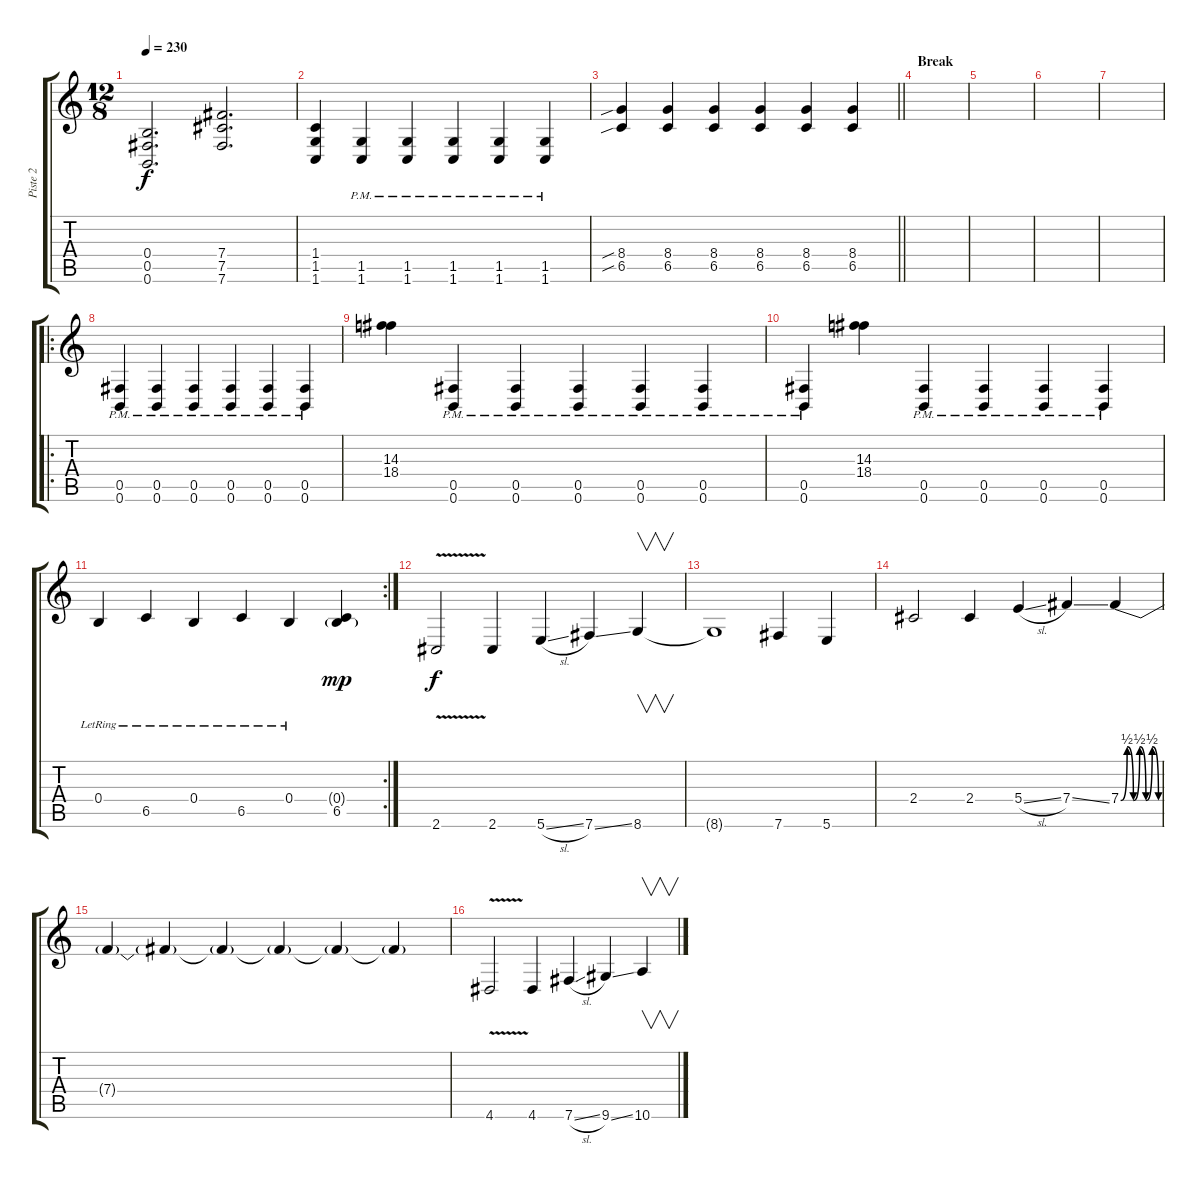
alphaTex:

\track ("Piste 2" "Piste 2") {instrument distortionguitar}
\staff {score tabs}
\tuning (Db4 Ab3 E3 B2 Gb2 B1) {hide}
\ts (12 8)
\tempo 230
\clef g2
\ks c
(0.4 0.5 0.6).2{d dy f} (7.4 7.5 7.6).2{d} |
(1.4 1.5 1.6).4 (1.5{pm} 1.6{pm}).4 (1.5{pm} 1.6{pm}).4 (1.5{pm} 1.6{pm}).4 (1.5{pm} 1.6{pm}).4 (1.5{pm} 1.6{pm}).4 |
\barLineRight lightlight
(8.4{sib} 6.5{sib}).4 (8.4 6.5).4 (8.4 6.5).4 (8.4 6.5).4 (8.4 6.5).4 (8.4 6.5).4 |
\section ("" "Break")
|
|
|
|
\ro
(0.5{pm} 0.6{pm}).4 (0.5{pm} 0.6{pm}).4 (0.5{pm} 0.6{pm}).4 (0.5{pm} 0.6{pm}).4 (0.5{pm} 0.6{pm}).4 (0.5{pm} 0.6{pm}).4 |
(14.3 18.4).4 (0.5{pm} 0.6{pm}).4 (0.5{pm} 0.6{pm}).4 (0.5{pm} 0.6{pm}).4 (0.5{pm} 0.6{pm}).4 (0.5{pm} 0.6{pm}).4 |
(0.5{pm} 0.6{pm}).4 (14.3 18.4).4 (0.5{pm} 0.6{pm}).4 (0.5{pm} 0.6{pm}).4 (0.5{pm} 0.6{pm}).4 (0.5{pm} 0.6{pm}).4 |
\rc 2
0.4{lr}.4 6.5{lr}.4 0.4{lr}.4 6.5{lr}.4 0.4{lr}.4 (0.4{g} 6.5).4{dy mp} |
2.6{v}.2{dy f} 2.6.4 5.6{sl}.4 7.6{ss}.4 8.6.4{v} |
8.6{t}.1 7.6.4 5.6.4 |
2.4.2 2.4.4 5.4{sl}.4 7.4{ss}.4 7.4{be (custom 0 0 10 2 20 0 30 2 40 0 50 2 60 0)}.4 |
7.4{t}.4 7.4{t}.4 7.4{t}.4 7.4{t}.4 7.4{t}.4 7.4{t}.4 |
4.6{v}.2 4.6.4 7.6{sl}.4 9.6{ss}.4 10.6.4{v}
